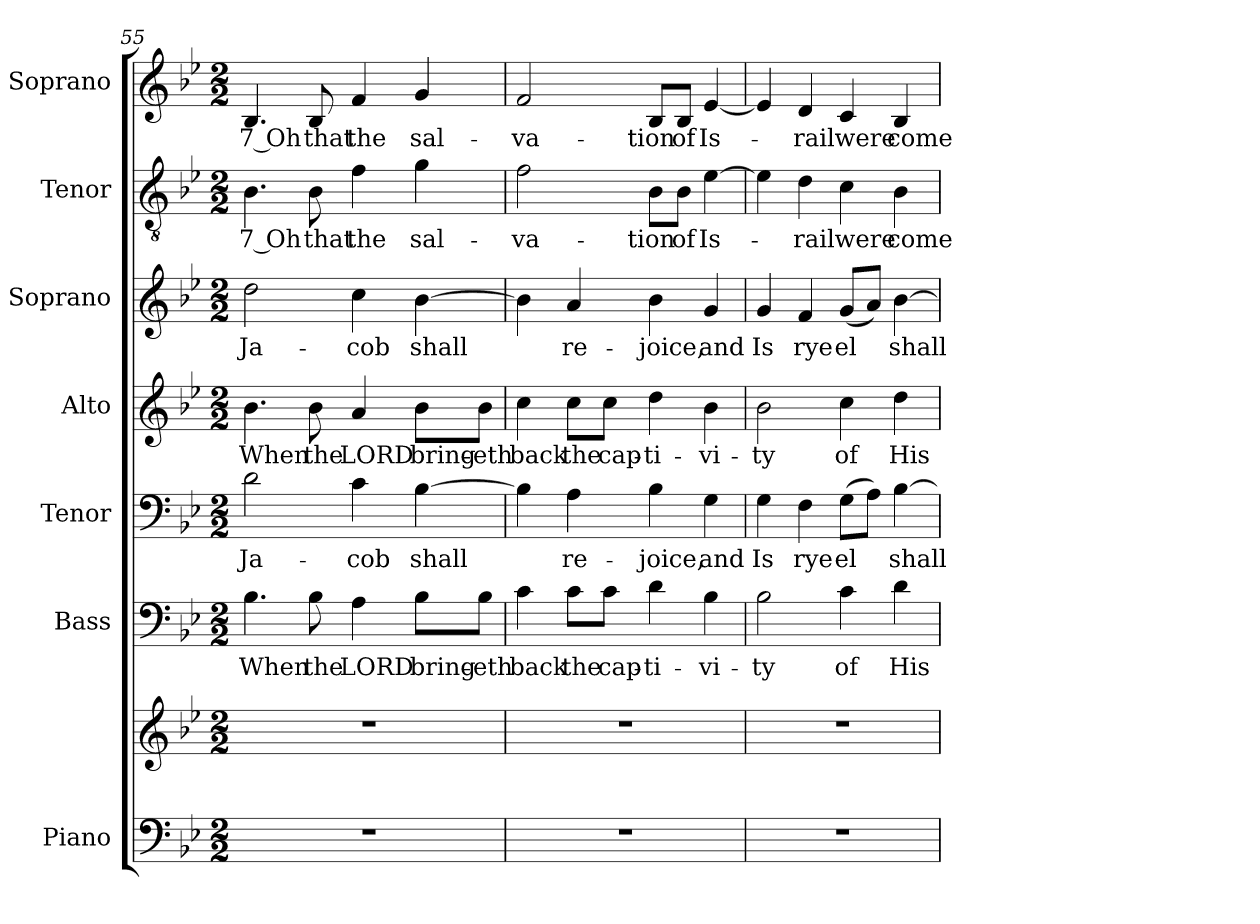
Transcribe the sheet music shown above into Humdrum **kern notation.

**kern	**kern	**kern	**text	**kern	**text	**kern	**text	**kern	**text	**kern	**text	**kern	**text
*part7	*part7	*part6	*part6	*part5	*part5	*part4	*part4	*part3	*part3	*part2	*part2	*part1	*part1
*staff8	*staff7	*staff6	*staff6	*staff5	*staff5	*staff4	*staff4	*staff3	*staff3	*staff2	*staff2	*staff1	*staff1
*I"Piano	*	*I"Bass	*	*I"Tenor	*	*I"Alto	*	*I"Soprano	*	*I"Tenor	*	*I"Soprano	*
*I'Pno.	*	*I'B.	*	*I'T.	*	*I'A.	*	*I'S.	*	*I'T.	*	*I'S.	*
*clefF4	*clefG2	*clefF4	*	*clefF4	*	*clefG2	*	*clefG2	*	*clefGv2	*	*clefG2	*
*	*	*	*	*	*	*	*	*	*	*ITrd7c12	*	*	*
*k[b-e-]	*k[b-e-]	*k[b-e-]	*	*k[b-e-]	*	*k[b-e-]	*	*k[b-e-]	*	*k[b-e-]	*	*k[b-e-]	*
*g:	*g:	*g:	*	*g:	*	*g:	*	*g:	*	*g:	*	*g:	*
*M2/2	*M2/2	*M2/2	*	*M2/2	*	*M2/2	*	*M2/2	*	*M2/2	*	*M2/2	*
=55	=55	=55	=55	=55	=55	=55	=55	=55	=55	=55	=55	=55	=55
!	!	!	!LO:LY:b:color=#000000	!	!	!	!	!	!	!	!	!	!
!	!	!	!	!	!LO:LY:b:color=#000000	!	!	!	!	!	!	!	!
!	!	!	!	!	!	!	!LO:LY:b:color=#000000	!	!	!	!	!	!
!	!	!	!	!	!	!	!	!	!LO:LY:b:color=#000000	!	!	!	!
!	!	!	!	!	!	!	!	!	!	!	!LO:LY:b:color=#000000	!	!
!	!	!	!	!	!	!	!	!	!	!	!	!	!LO:LY:b:color=#000000
1r	1r	4.B-i\	When	2di\	Ja-	4.b-i\	When	2ddi\	Ja-	4.BB-i\	7 Oh	4.B-i/	7 Oh
!	!	!	!LO:LY:b:color=#000000	!	!	!	!	!	!	!	!	!	!
!	!	!	!	!	!	!	!LO:LY:b:color=#000000	!	!	!	!	!	!
!	!	!	!	!	!	!	!	!	!	!	!LO:LY:b:color=#000000	!	!
!	!	!	!	!	!	!	!	!	!	!	!	!	!LO:LY:b:color=#000000
.	.	8B-i\	the	.	.	8b-i\	the	.	.	8BB-i\	that	8B-i/	that
!	!	!	!LO:LY:b:color=#000000	!	!	!	!	!	!	!	!	!	!
!	!	!	!	!	!LO:LY:b:color=#000000	!	!	!	!	!	!	!	!
!	!	!	!	!	!	!	!LO:LY:b:color=#000000	!	!	!	!	!	!
!	!	!	!	!	!	!	!	!	!LO:LY:b:color=#000000	!	!	!	!
!	!	!	!	!	!	!	!	!	!	!	!LO:LY:b:color=#000000	!	!
!	!	!	!	!	!	!	!	!	!	!	!	!	!LO:LY:b:color=#000000
.	.	4Ai\	LORD	4ci\	-cob	4ai/	LORD	4cci\	-cob	4Fi\	the	4fi/	the
!	!	!	!LO:LY:b:color=#000000	!	!	!	!	!	!	!	!	!	!
!	!	!	!	!	!LO:LY:b:color=#000000	!	!	!	!	!	!	!	!
!	!	!	!	!	!	!	!LO:LY:b:color=#000000	!	!	!	!	!	!
!	!	!	!	!	!	!	!	!	!LO:LY:b:color=#000000	!	!	!	!
!	!	!	!	!	!	!	!	!	!	!	!LO:LY:b:color=#000000	!	!
!	!	!	!	!	!	!	!	!	!	!	!	!	!LO:LY:b:color=#000000
.	.	8B-i\L	bring-	[>4B-i\	shall	8b-i\L	bring-	[>4b-i\	shall	4Gi\	sal-	4gi/	sal-
!	!	!	!LO:LY:b:color=#000000	!	!	!	!	!	!	!	!	!	!
!	!	!	!	!	!	!	!LO:LY:b:color=#000000	!	!	!	!	!	!
.	.	8B-i\J	-eth	.	.	8b-i\J	-eth	.	.	.	.	.	.
!!LO:PB:g=z
=56	=56	=56	=56	=56	=56	=56	=56	=56	=56	=56	=56	=56	=56
!	!	!	!LO:LY:b:color=#000000	!	!	!	!	!	!	!	!	!	!
!	!	!	!	!	!	!	!LO:LY:b:color=#000000	!	!	!	!	!	!
!	!	!	!	!	!	!	!	!	!	!	!LO:LY:b:color=#000000	!	!
!	!	!	!	!	!	!	!	!	!	!	!	!	!LO:LY:b:color=#000000
1r	1r	4ci\	back	4B-i\]	.	4cci\	back	4b-i\]	.	2Fi\	-va-	2fi/	-va-
!	!	!	!LO:LY:b:color=#000000	!	!	!	!	!	!	!	!	!	!
!	!	!	!	!	!LO:LY:b:color=#000000	!	!	!	!	!	!	!	!
!	!	!	!	!	!	!	!LO:LY:b:color=#000000	!	!	!	!	!	!
!	!	!	!	!	!	!	!	!	!LO:LY:b:color=#000000	!	!	!	!
.	.	8ci\L	the	4Ai\	re-	8cci\L	the	4ai/	re-	.	.	.	.
!	!	!	!LO:LY:b:color=#000000	!	!	!	!	!	!	!	!	!	!
!	!	!	!	!	!	!	!LO:LY:b:color=#000000	!	!	!	!	!	!
.	.	8ci\J	cap-	.	.	8cci\J	cap-	.	.	.	.	.	.
!	!	!	!LO:LY:b:color=#000000	!	!	!	!	!	!	!	!	!	!
!	!	!	!	!	!LO:LY:b:color=#000000	!	!	!	!	!	!	!	!
!	!	!	!	!	!	!	!LO:LY:b:color=#000000	!	!	!	!	!	!
!	!	!	!	!	!	!	!	!	!LO:LY:b:color=#000000	!	!	!	!
!	!	!	!	!	!	!	!	!	!	!	!LO:LY:b:color=#000000	!	!
!	!	!	!	!	!	!	!	!	!	!	!	!	!LO:LY:b:color=#000000
.	.	4di\	-ti-	4B-i\	-joice,	4ddi\	-ti-	4b-i\	-joice,	8BB-i\L	-tion	8B-i/L	-tion
!	!	!	!	!	!	!	!	!	!	!	!LO:LY:b:color=#000000	!	!
!	!	!	!	!	!	!	!	!	!	!	!	!	!LO:LY:b:color=#000000
.	.	.	.	.	.	.	.	.	.	8BB-i\J	of	8B-i/J	of
!	!	!	!LO:LY:b:color=#000000	!	!	!	!	!	!	!	!	!	!
!	!	!	!	!	!LO:LY:b:color=#000000	!	!	!	!	!	!	!	!
!	!	!	!	!	!	!	!LO:LY:b:color=#000000	!	!	!	!	!	!
!	!	!	!	!	!	!	!	!	!LO:LY:b:color=#000000	!	!	!	!
!	!	!	!	!	!	!	!	!	!	!	!LO:LY:b:color=#000000	!	!
!	!	!	!	!	!	!	!	!	!	!	!	!	!LO:LY:b:color=#000000
.	.	4B-i\	-vi-	4Gi\	and	4b-i\	-vi-	4gi/	and	[>4E-i\	Is-	[<4e-i/	Is-
=57	=57	=57	=57	=57	=57	=57	=57	=57	=57	=57	=57	=57	=57
!	!	!	!LO:LY:b:color=#000000	!	!	!	!	!	!	!	!	!	!
!	!	!	!	!	!LO:LY:b:color=#000000	!	!	!	!	!	!	!	!
!	!	!	!	!	!	!	!LO:LY:b:color=#000000	!	!	!	!	!	!
!	!	!	!	!	!	!	!	!	!LO:LY:b:color=#000000	!	!	!	!
1r	1r	2B-i\	-ty	4Gi\	Is	2b-i\	-ty	4gi/	Is	4E-i\]	.	4e-i/]	.
!	!	!	!	!	!LO:LY:b:color=#000000	!	!	!	!	!	!	!	!
!	!	!	!	!	!	!	!	!	!LO:LY:b:color=#000000	!	!	!	!
!	!	!	!	!	!	!	!	!	!	!	!LO:LY:b:color=#000000	!	!
!	!	!	!	!	!	!	!	!	!	!	!	!	!LO:LY:b:color=#000000
.	.	.	.	4Fi\	rye	.	.	4fi/	rye	4Di\	-rail	4di/	-rail
!	!	!	!LO:LY:b:color=#000000	!	!	!	!	!	!	!	!	!	!
!	!	!	!	!	!LO:LY:b:color=#000000	!	!	!	!	!	!	!	!
!	!	!	!	!	!	!	!LO:LY:b:color=#000000	!	!	!	!	!	!
!	!	!	!	!	!	!	!	!	!LO:LY:b:color=#000000	!	!	!	!
!	!	!	!	!	!	!	!	!	!	!	!LO:LY:b:color=#000000	!	!
!	!	!	!	!	!	!	!	!	!	!	!	!	!LO:LY:b:color=#000000
.	.	4ci\	of	(8Gi\L	el	4cci\	of	(8gi/L	el	4Ci\	were	4ci/	were
.	.	.	.	8Ai\J)	.	.	.	8ai/J)	.	.	.	.	.
!	!	!	!LO:LY:b:color=#000000	!	!	!	!	!	!	!	!	!	!
!	!	!	!	!	!LO:LY:b:color=#000000	!	!	!	!	!	!	!	!
!	!	!	!	!	!	!	!LO:LY:b:color=#000000	!	!	!	!	!	!
!	!	!	!	!	!	!	!	!	!LO:LY:b:color=#000000	!	!	!	!
!	!	!	!	!	!	!	!	!	!	!	!LO:LY:b:color=#000000	!	!
!	!	!	!	!	!	!	!	!	!	!	!	!	!LO:LY:b:color=#000000
.	.	4di\	His	[>4B-i\	shall	4ddi\	His	[>4b-i\	shall	4BB-i\	come	4B-i/	come
=	=	=	=	=	=	=	=	=	=	=	=	=	=
*-	*-	*-	*-	*-	*-	*-	*-	*-	*-	*-	*-	*-	*-
